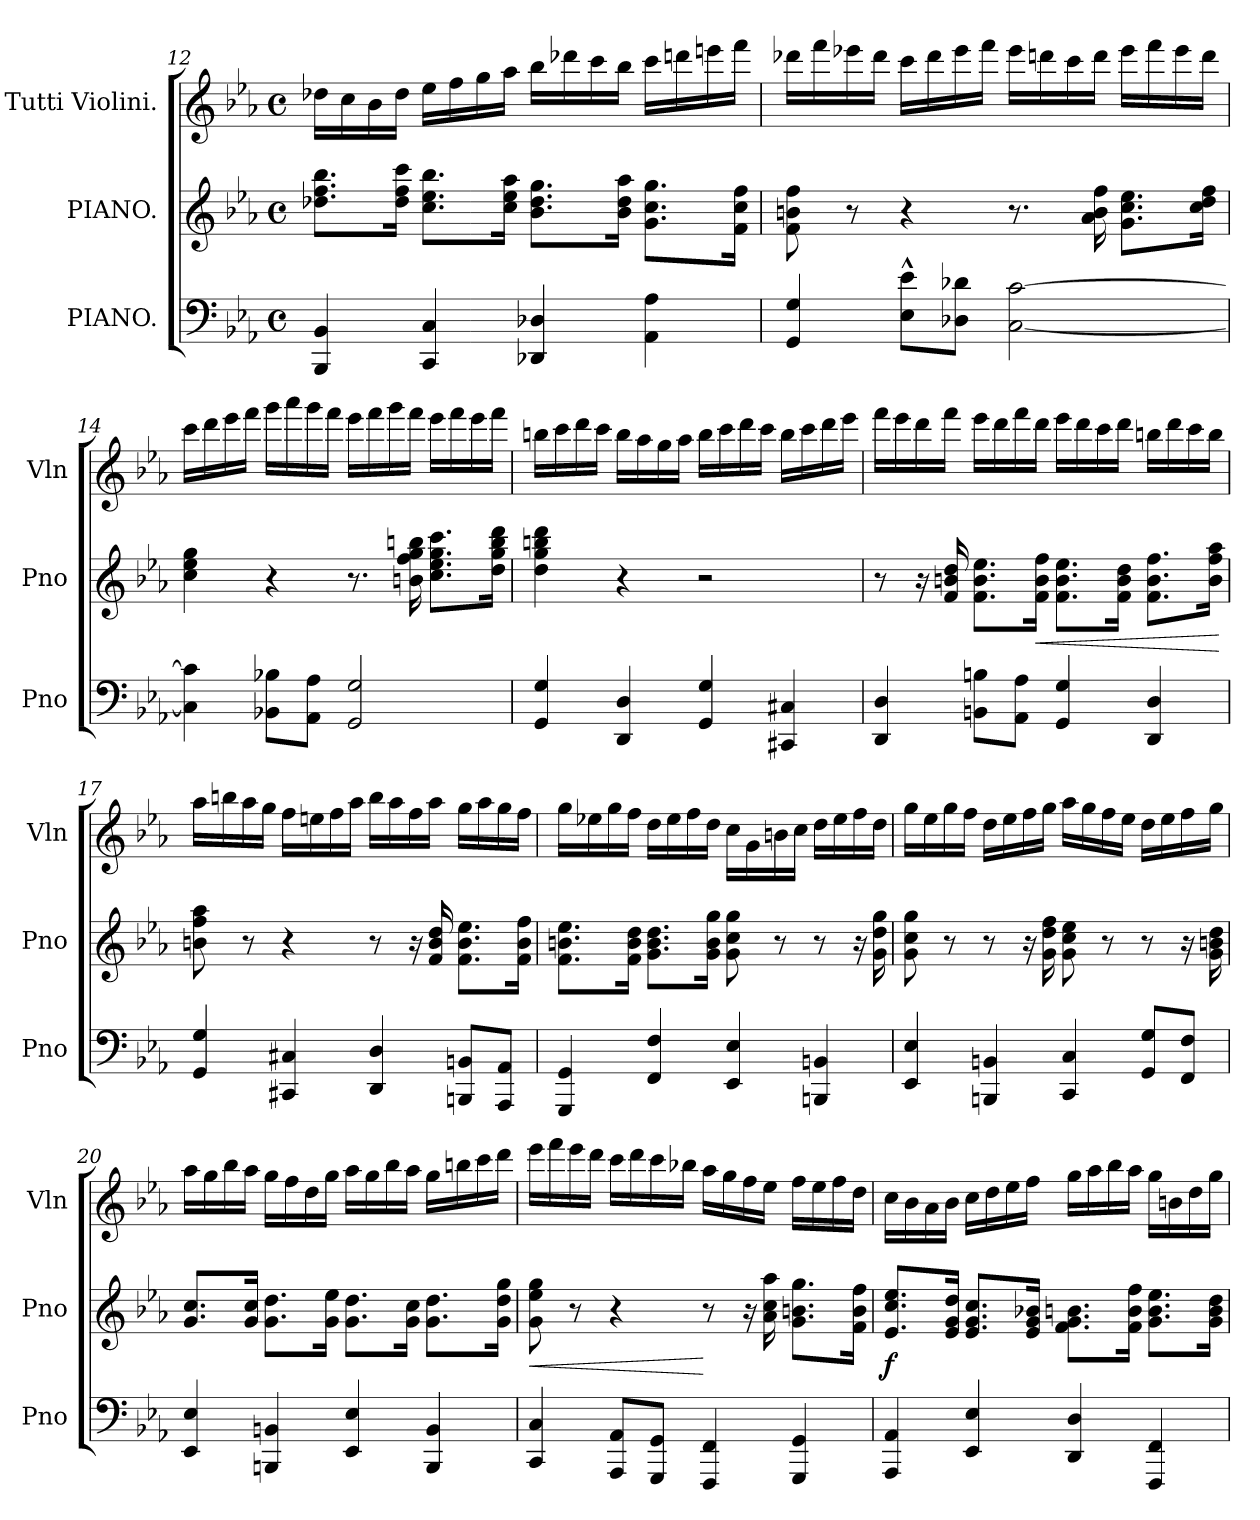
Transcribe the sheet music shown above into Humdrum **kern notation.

**kern	**kern	**dynam	**kern
*part3	*part2	*part2	*part1
*staff3	*staff2	*staff2	*staff1
*I"PIANO.	*I"PIANO.	*	*I"Tutti Violini.
*I'Pno	*I'Pno	*	*I'Vln
*clefF4	*clefG2	*	*clefG2
*k[b-e-a-]	*k[b-e-a-]	*	*k[b-e-a-]
*c:	*c:	*	*c:
*M4/4	*M4/4	*	*M4/4
*met(c)	*met(c)	*	*met(c)
=12	=12	=12	=12
4BBB-/ 4BB-/	8.dd-X\ 8.ff\ 8.bb-\L	.	16dd-X\LL
.	.	.	16cc\
.	.	.	16b-\
.	16dd-\ 16ff\ 16ccc\Jk	.	16dd-\JJ
4CC/ 4C/	8.cc\ 8.ee-\ 8.bb-\L	.	16ee-\LL
.	.	.	16ff\
.	.	.	16gg\
.	16cc\ 16ee-\ 16aa-\Jk	.	16aa-\JJ
4DD-X/ 4D-X/	8.b-\ 8.dd-\ 8.gg\L	.	16bb-\LL
.	.	.	16ddd-X\
.	.	.	16ccc\
.	16b-\ 16dd-\ 16aa-\Jk	.	16bb-\JJ
4AA-\ 4A-\	8.g\ 8.cc\ 8.gg\L	.	16ccc\LL
.	.	.	16dddn\
.	.	.	16eeen\
.	16f\ 16cc\ 16ff\Jk	.	16fff\JJ
=13	=13	=13	=13
4GG/ 4G/	8f\ 8bn\ 8ff\	.	16ddd-X\LL
.	.	.	16fff\
.	8r	.	16eee-X\
.	.	.	16ddd-\JJ
8E-^^\ 8e-^^\L	4r	.	16ccc\LL
.	.	.	16ddd-\
8D-X\ 8d-X\J	.	.	16eee-\
.	.	.	16fff\JJ
[2C\ [2c\	8.r	.	16eee-\LL
.	.	.	16dddn\
.	.	.	16ccc\
.	16a-\ 16b\ 16ff\	.	16ddd\JJ
.	8.g\ 8.cc\ 8.ee-\L	.	16eee-\LL
.	.	.	16fff\
.	.	.	16eee-\
.	16cc\ 16dd\ 16ff\Jk	.	16ddd\JJ
=14	=14	=14	=14
4C]\ 4c]\	4cc\ 4ee-\ 4gg\	.	16ccc\LL
.	.	.	16ddd\
.	.	.	16eee-\
.	.	.	16fff\JJ
8BB-X\ 8B-X\L	4r	.	16ggg\LL
.	.	.	16aaa-\
8AA-\ 8A-\J	.	.	16ggg\
.	.	.	16fff\JJ
2GG/ 2G/	8.r	.	16eee-\LL
.	.	.	16fff\
.	.	.	16ggg\
.	16bn\ 16ff\ 16gg\ 16bbn\	.	16fff\JJ
.	8.cc\ 8.ee-\ 8.gg\ 8.ccc\L	.	16eee-\LL
.	.	.	16fff\
.	.	.	16eee-\
.	16dd\ 16gg\ 16bb\ 16ddd\Jk	.	16fff\JJ
=15	=15	=15	=15
4GG/ 4G/	4dd\ 4gg\ 4bbn\ 4ddd\	.	16bbn\LL
.	.	.	16ccc\
.	.	.	16ddd\
.	.	.	16ccc\JJ
4DD/ 4D/	4r	.	16bb\LL
.	.	.	16aa-\
.	.	.	16gg\
.	.	.	16aa-\JJ
4GG/ 4G/	2r	.	16bb\LL
.	.	.	16ccc\
.	.	.	16ddd\
.	.	.	16ccc\JJ
4CC#X/ 4C#X/	.	.	16bb\LL
.	.	.	16ccc\
.	.	.	16ddd\
.	.	.	16eee-\JJ
=16	=16	=16	=16
4DD/ 4D/	8r	.	16fff\LL
.	.	.	16eee-\
.	16r	.	16ddd\
.	16f/ 16bn/ 16dd/	.	16fff\JJ
8BBn\ 8Bn\L	8.f\ 8.b\ 8.ee-\L	.	16eee-\LL
.	.	.	16ddd\
8AA-\ 8A-\J	.	.	16fff\
!	!	!LO:HP:b	!
.	16f\ 16b\ 16ff\Jk	<	16ddd\JJ
4GG/ 4G/	8.f\ 8.b\ 8.ee-\L	.	16eee-\LL
.	.	.	16ddd\
.	.	.	16ccc\
.	16f\ 16b\ 16dd\Jk	.	16ddd\JJ
4DD/ 4D/	8.f\ 8.b\ 8.ff\L	.	16bbn\LL
.	.	.	16ddd\
.	.	.	16ccc\
.	16b\ 16ff\ 16aa-\Jk	.	16bb\JJ
.	.	[	.
=17	=17	=17	=17
4GG/ 4G/	8bn\ 8ff\ 8aa-\	.	16aa-\LL
.	.	.	16bbn\
.	8r	.	16aa-\
.	.	.	16gg\JJ
4CC#X/ 4C#X/	4r	.	16ff\LL
.	.	.	16een\
.	.	.	16ff\
.	.	.	16aa-\JJ
4DD/ 4D/	8r	.	16bb\LL
.	.	.	16aa-\
.	16r	.	16ff\
.	16f/ 16b/ 16dd/	.	16aa-\JJ
8BBBn/ 8BBn/L	8.f\ 8.b\ 8.ee-\L	.	16gg\LL
.	.	.	16aa-\
8AAA-/ 8AA-/J	.	.	16gg\
.	16f\ 16b\ 16ff\Jk	.	16ff\JJ
=18	=18	=18	=18
4GGG/ 4GG/	8.f\ 8.bn\ 8.ee-\L	.	16gg\LL
.	.	.	16ee-X\
.	.	.	16gg\
.	16f\ 16b\ 16dd\Jk	.	16ff\JJ
4FF/ 4F/	8.g\ 8.b\ 8.dd\L	.	16dd\LL
.	.	.	16ee-\
.	.	.	16ff\
.	16g\ 16b\ 16gg\Jk	.	16dd\JJ
4EE-/ 4E-/	8g\ 8cc\ 8gg\	.	16cc\LL
.	.	.	16g\
.	8r	.	16bn\
.	.	.	16cc\JJ
4BBBn/ 4BBn/	8r	.	16dd\LL
.	.	.	16ee-\
.	16r	.	16ff\
.	16g\ 16dd\ 16gg\	.	16dd\JJ
=19	=19	=19	=19
4EE-/ 4E-/	8g\ 8cc\ 8gg\	.	16gg\LL
.	.	.	16ee-\
.	8r	.	16gg\
.	.	.	16ff\JJ
4BBBn/ 4BBn/	8r	.	16dd\LL
.	.	.	16ee-\
.	16r	.	16ff\
.	16g\ 16dd\ 16ff\	.	16gg\JJ
4CC/ 4C/	8g\ 8cc\ 8ee-\	.	16aa-\LL
.	.	.	16gg\
.	8r	.	16ff\
.	.	.	16ee-\JJ
8GG/ 8G/L	8r	.	16dd\LL
.	.	.	16ee-\
8FF/ 8F/J	16r	.	16ff\
.	16g\ 16bn\ 16dd\	.	16gg\JJ
=20	=20	=20	=20
4EE-/ 4E-/	8.g/ 8.cc/L	.	16aa-\LL
.	.	.	16gg\
.	.	.	16bb-\
.	16g/ 16cc/Jk	.	16aa-\JJ
4BBBn/ 4BBn/	8.g\ 8.dd\L	.	16gg\LL
.	.	.	16ff\
.	.	.	16dd\
.	16g\ 16ee-\Jk	.	16gg\JJ
4EE-/ 4E-/	8.g\ 8.dd\L	.	16aa-\LL
.	.	.	16gg\
.	.	.	16bb-\
.	16g\ 16cc\Jk	.	16aa-\JJ
4BBB/ 4BB/	8.g\ 8.dd\L	.	16gg\LL
.	.	.	16bbn\
.	.	.	16ccc\
.	16g\ 16dd\ 16gg\Jk	.	16ddd\JJ
=21	=21	=21	=21
!	!	!LO:HP:b	!
4CC/ 4C/	8g\ 8ee-\ 8gg\	<	16eee-\LL
.	.	.	16fff\
.	8r	.	16eee-\
.	.	.	16ddd\JJ
8AAA-/ 8AA-/L	4r	.	16ccc\LL
.	.	.	16ddd\
8GGG/ 8GG/J	.	.	16ccc\
.	.	.	16bb-X\JJ
4FFF/ 4FF/	8r	[	16aa-\LL
.	.	.	16gg\
.	16r	.	16ff\
.	16a-\ 16cc\ 16aa-\	.	16ee-\JJ
4GGG/ 4GG/	8.g\ 8.bn\ 8.gg\L	.	16ff\LL
.	.	.	16ee-\
.	.	.	16ff\
.	16f\ 16b\ 16ff\Jk	.	16dd\JJ
=22	=22	=22	=22
4AAA-/ 4AA-/	8.e-/ 8.cc/ 8.ee-/L	f	16cc\LL
.	.	.	16b-\
.	.	.	16a-\
.	16e-/ 16g/ 16dd/Jk	.	16b-\JJ
4EE-/ 4E-/	8.e-/ 8.g/ 8.cc/L	.	16cc\LL
.	.	.	16dd\
.	.	.	16ee-\
.	16e-/ 16g/ 16b-X/Jk	.	16ff\JJ
4DD/ 4D/	8.f\ 8.g\ 8.bn\L	.	16gg\LL
.	.	.	16aa-\
.	.	.	16bb-\
.	16f\ 16b\ 16ff\Jk	.	16aa-\JJ
4FFF/ 4FF/	8.g\ 8.b\ 8.ee-\L	.	16gg\LL
.	.	.	16bn\
.	.	.	16dd\
.	16g\ 16b\ 16dd\Jk	.	16gg\JJ
=	=	=	=
*-	*-	*-	*-
